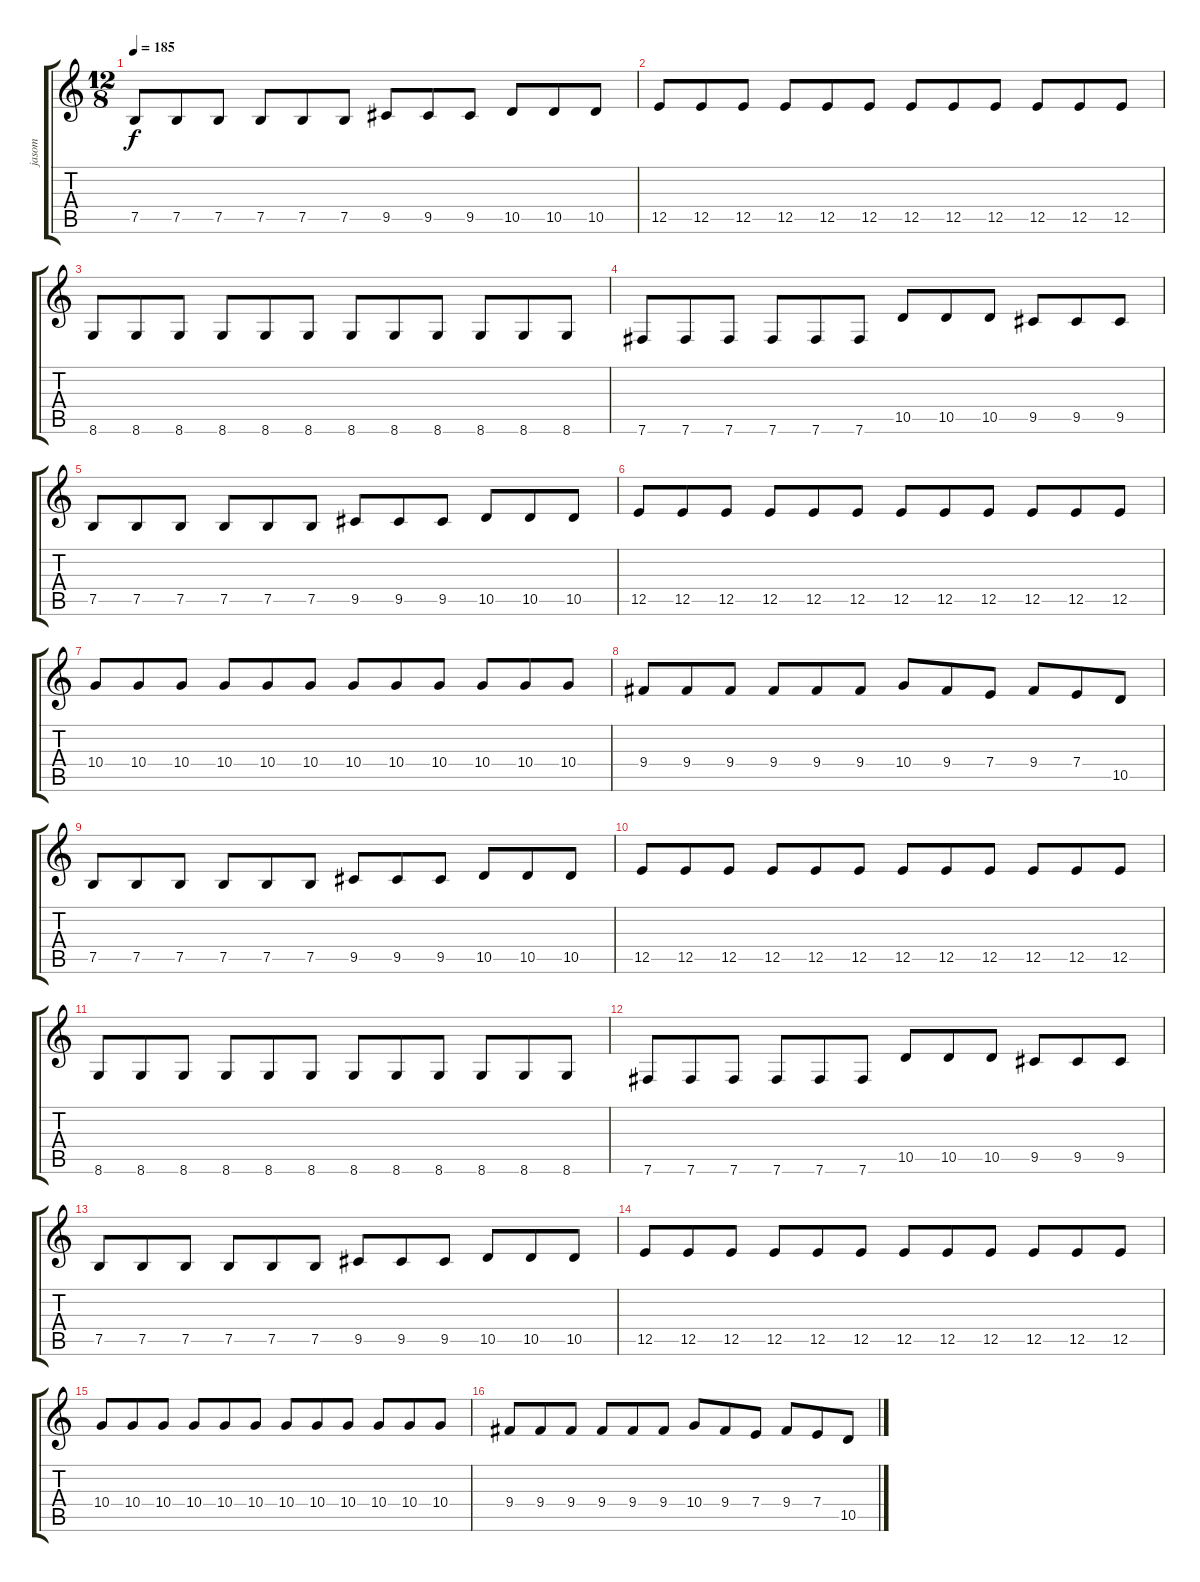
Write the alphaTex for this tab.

\track ("jasom" "jasom") {instrument distortionguitar}
\staff {score tabs}
\tuning (B3 Gb3 D3 A2 E2 B1) {hide}
\ts (12 8)
\tempo 185
\clef g2
\ks c
7.5.8{dy f} 7.5.8 7.5.8 7.5.8 7.5.8 7.5.8 9.5.8 9.5.8 9.5.8 10.5.8 10.5.8 10.5.8 |
12.5.8 12.5.8 12.5.8 12.5.8 12.5.8 12.5.8 12.5.8 12.5.8 12.5.8 12.5.8 12.5.8 12.5.8 |
8.6.8 8.6.8 8.6.8 8.6.8 8.6.8 8.6.8 8.6.8 8.6.8 8.6.8 8.6.8 8.6.8 8.6.8 |
7.6.8 7.6.8 7.6.8 7.6.8 7.6.8 7.6.8 10.5.8 10.5.8 10.5.8 9.5.8 9.5.8 9.5.8 |
7.5.8 7.5.8 7.5.8 7.5.8 7.5.8 7.5.8 9.5.8 9.5.8 9.5.8 10.5.8 10.5.8 10.5.8 |
12.5.8 12.5.8 12.5.8 12.5.8 12.5.8 12.5.8 12.5.8 12.5.8 12.5.8 12.5.8 12.5.8 12.5.8 |
10.4.8 10.4.8 10.4.8 10.4.8 10.4.8 10.4.8 10.4.8 10.4.8 10.4.8 10.4.8 10.4.8 10.4.8 |
9.4.8 9.4.8 9.4.8 9.4.8 9.4.8 9.4.8 10.4.8 9.4.8 7.4.8 9.4.8 7.4.8 10.5.8 |
7.5.8 7.5.8 7.5.8 7.5.8 7.5.8 7.5.8 9.5.8 9.5.8 9.5.8 10.5.8 10.5.8 10.5.8 |
12.5.8 12.5.8 12.5.8 12.5.8 12.5.8 12.5.8 12.5.8 12.5.8 12.5.8 12.5.8 12.5.8 12.5.8 |
8.6.8 8.6.8 8.6.8 8.6.8 8.6.8 8.6.8 8.6.8 8.6.8 8.6.8 8.6.8 8.6.8 8.6.8 |
7.6.8 7.6.8 7.6.8 7.6.8 7.6.8 7.6.8 10.5.8 10.5.8 10.5.8 9.5.8 9.5.8 9.5.8 |
7.5.8 7.5.8 7.5.8 7.5.8 7.5.8 7.5.8 9.5.8 9.5.8 9.5.8 10.5.8 10.5.8 10.5.8 |
12.5.8 12.5.8 12.5.8 12.5.8 12.5.8 12.5.8 12.5.8 12.5.8 12.5.8 12.5.8 12.5.8 12.5.8 |
10.4.8 10.4.8 10.4.8 10.4.8 10.4.8 10.4.8 10.4.8 10.4.8 10.4.8 10.4.8 10.4.8 10.4.8 |
9.4.8 9.4.8 9.4.8 9.4.8 9.4.8 9.4.8 10.4.8 9.4.8 7.4.8 9.4.8 7.4.8 10.5.8
